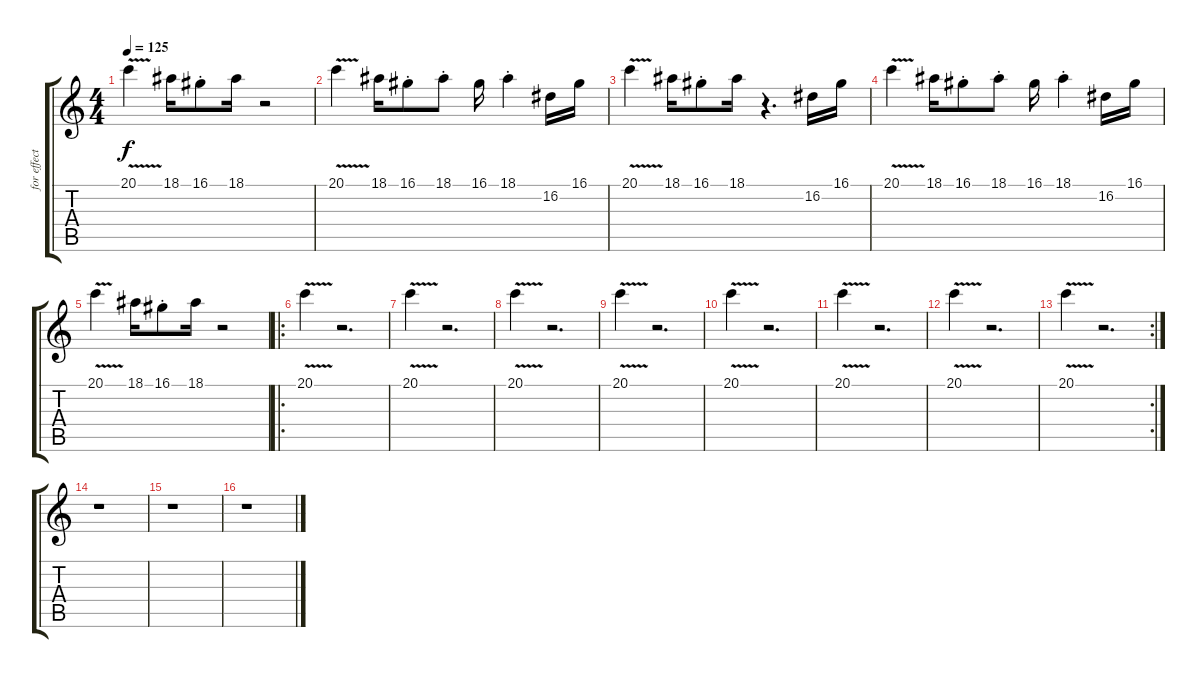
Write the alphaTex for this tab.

\track ("for effect" "for effect") {instrument lead4chiff}
\staff {score tabs}
\tuning (E4 B3 G3 D3 A2 E2) {hide}
\ts (4 4)
\tempo 125
\clef g2
\ks c
20.1{v}.4{dy f} 18.1.16 16.1{st}.8 18.1.16 r.2 |
20.1{v}.4 18.1.16 16.1{st}.8 18.1{st}.8 16.1.16 18.1{st}.4 16.2.16 16.1.16 |
20.1{v}.4 18.1.16 16.1{st}.8 18.1.16 r.4{d} 16.2.16 16.1.16 |
20.1{v}.4 18.1.16 16.1{st}.8 18.1{st}.8 16.1.16 18.1{st}.4 16.2.16 16.1.16 |
20.1{v}.4 18.1.16 16.1{st}.8 18.1.16 r.2 |
\ro
20.1{v}.4 r.2{d} |
20.1{v}.4 r.2{d} |
20.1{v}.4 r.2{d} |
20.1{v}.4 r.2{d} |
20.1{v}.4 r.2{d} |
20.1{v}.4 r.2{d} |
20.1{v}.4 r.2{d} |
\rc 2
20.1{v}.4 r.2{d} |
r.1 |
r.1 |
r.1
